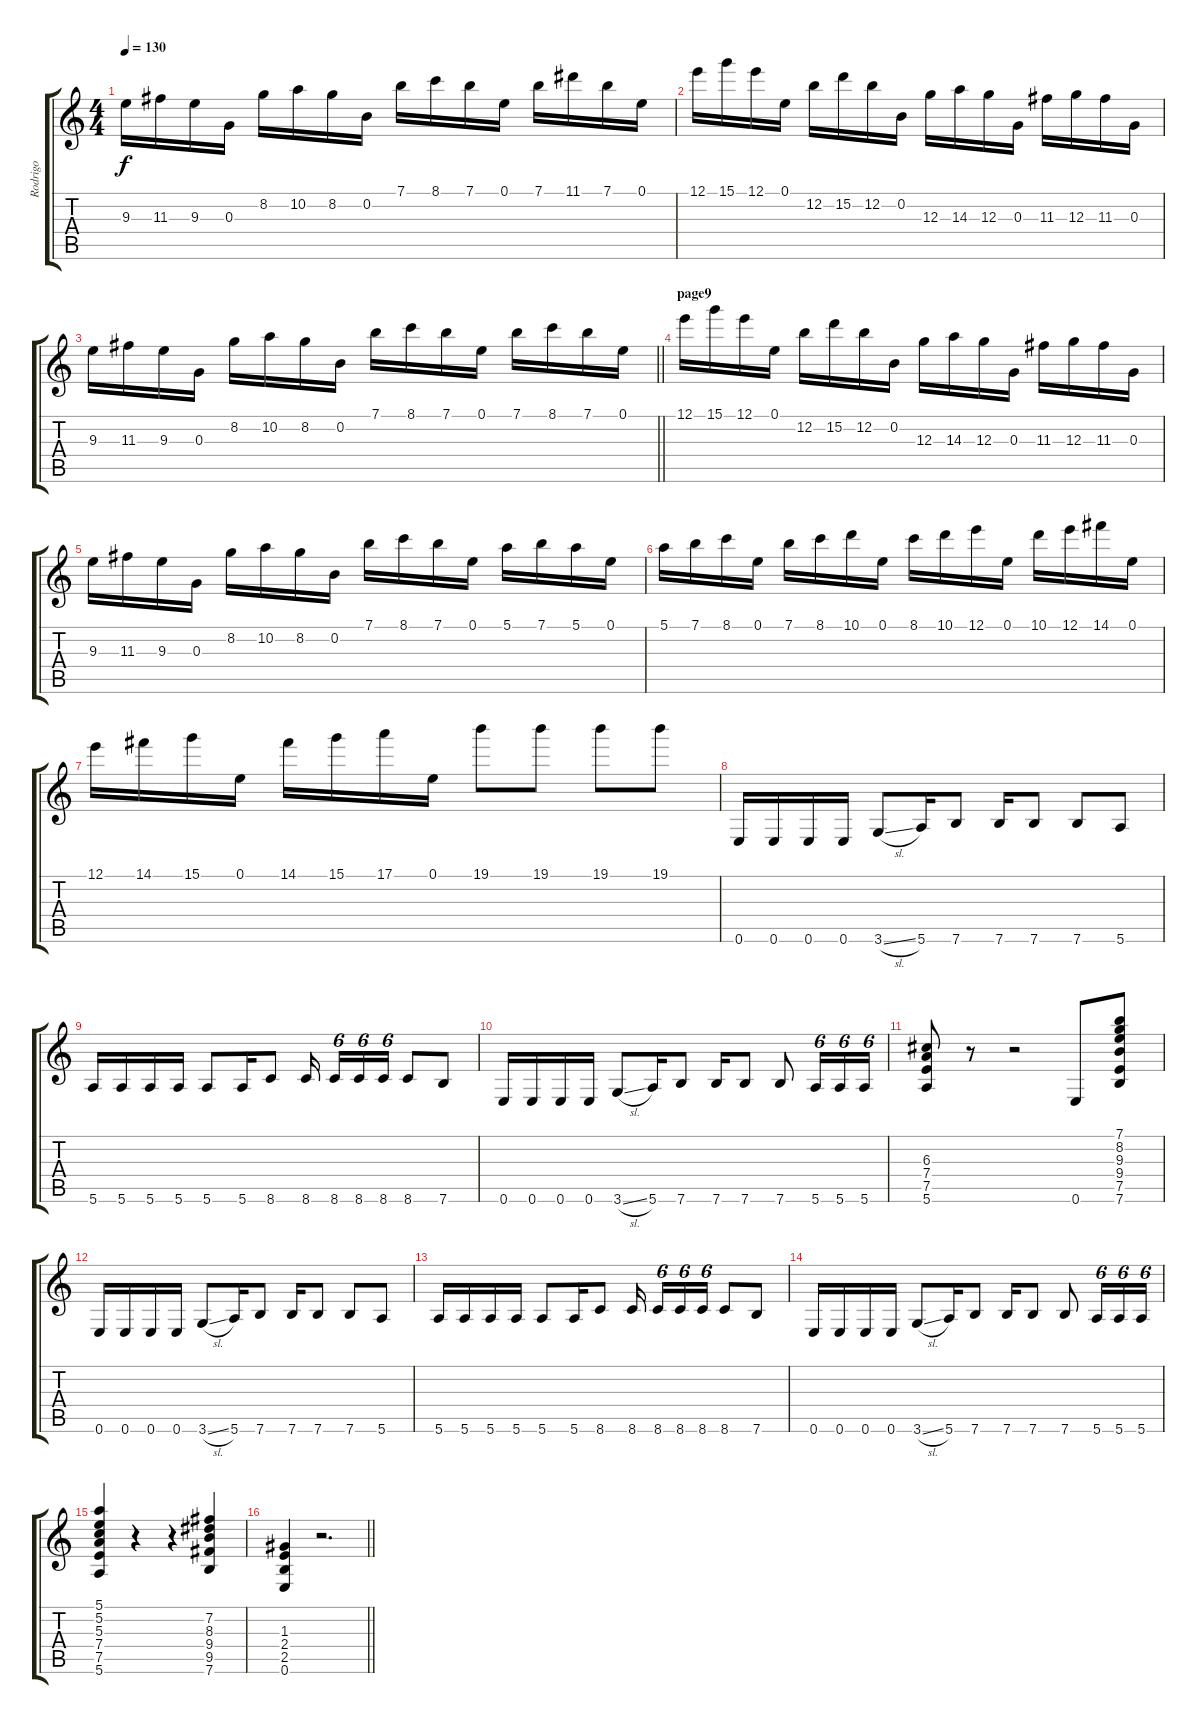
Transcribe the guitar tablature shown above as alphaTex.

\track ("Rodrigo" "Rodrigo") {instrument acousticguitarsteel}
\staff {score tabs}
\tuning (E4 B3 G3 D3 A2 E2) {hide}
\ts (4 4)
\tempo 130
\clef g2
\ks c
9.3.16{dy f} 11.3.16 9.3.16 0.3.16 8.2.16 10.2.16 8.2.16 0.2.16 7.1.16 8.1.16 7.1.16 0.1.16 7.1.16 11.1.16 7.1.16 0.1.16 |
12.1.16 15.1.16 12.1.16 0.1.16 12.2.16 15.2.16 12.2.16 0.2.16 12.3.16 14.3.16 12.3.16 0.3.16 11.3.16 12.3.16 11.3.16 0.3.16 |
\barLineRight lightlight
9.3.16 11.3.16 9.3.16 0.3.16 8.2.16 10.2.16 8.2.16 0.2.16 7.1.16 8.1.16 7.1.16 0.1.16 7.1.16 8.1.16 7.1.16 0.1.16 |
\section ("" "page9")
12.1.16 15.1.16 12.1.16 0.1.16 12.2.16 15.2.16 12.2.16 0.2.16 12.3.16 14.3.16 12.3.16 0.3.16 11.3.16 12.3.16 11.3.16 0.3.16 |
9.3.16 11.3.16 9.3.16 0.3.16 8.2.16 10.2.16 8.2.16 0.2.16 7.1.16 8.1.16 7.1.16 0.1.16 5.1.16 7.1.16 5.1.16 0.1.16 |
5.1.16 7.1.16 8.1.16 0.1.16 7.1.16 8.1.16 10.1.16 0.1.16 8.1.16 10.1.16 12.1.16 0.1.16 10.1.16 12.1.16 14.1.16 0.1.16 |
12.1.16 14.1.16 15.1.16 0.1.16 14.1.16 15.1.16 17.1.16 0.1.16 19.1.8 19.1.8 19.1.8 19.1.8 |
0.6.16 0.6.16 0.6.16 0.6.16 3.6{sl}.8 5.6.16 7.6.8 7.6.16 7.6.8 7.6.8 5.6.8 |
5.6.16 5.6.16 5.6.16 5.6.16 5.6.8 5.6.16 8.6.8 8.6.16{beam splitsecondary} 8.6.16{tu (6 4)} 8.6.16{tu (6 4)} 8.6.16{tu (6 4)} 8.6.8 7.6.8 |
0.6.16 0.6.16 0.6.16 0.6.16 3.6{sl}.8 5.6.16 7.6.8 7.6.16 7.6.8 7.6.8 5.6.16{tu (6 4)} 5.6.16{tu (6 4)} 5.6.16{tu (6 4)} |
(6.3 7.4 7.5 5.6).8 r.8 r.2 0.6.8 (7.1 8.2 9.3 9.4 7.5 7.6).8 |
0.6.16 0.6.16 0.6.16 0.6.16 3.6{sl}.8 5.6.16 7.6.8 7.6.16 7.6.8 7.6.8 5.6.8 |
5.6.16 5.6.16 5.6.16 5.6.16 5.6.8 5.6.16 8.6.8 8.6.16{beam splitsecondary} 8.6.16{tu (6 4)} 8.6.16{tu (6 4)} 8.6.16{tu (6 4)} 8.6.8 7.6.8 |
0.6.16 0.6.16 0.6.16 0.6.16 3.6{sl}.8 5.6.16 7.6.8 7.6.16 7.6.8 7.6.8 5.6.16{tu (6 4)} 5.6.16{tu (6 4)} 5.6.16{tu (6 4)} |
(5.1 5.2 5.3 7.4 7.5 5.6).4 r.4 r.4 (7.2 8.3 9.4 9.5 7.6).4 |
\barLineRight lightlight
(1.3 2.4 2.5 0.6).4 r.2{d}
